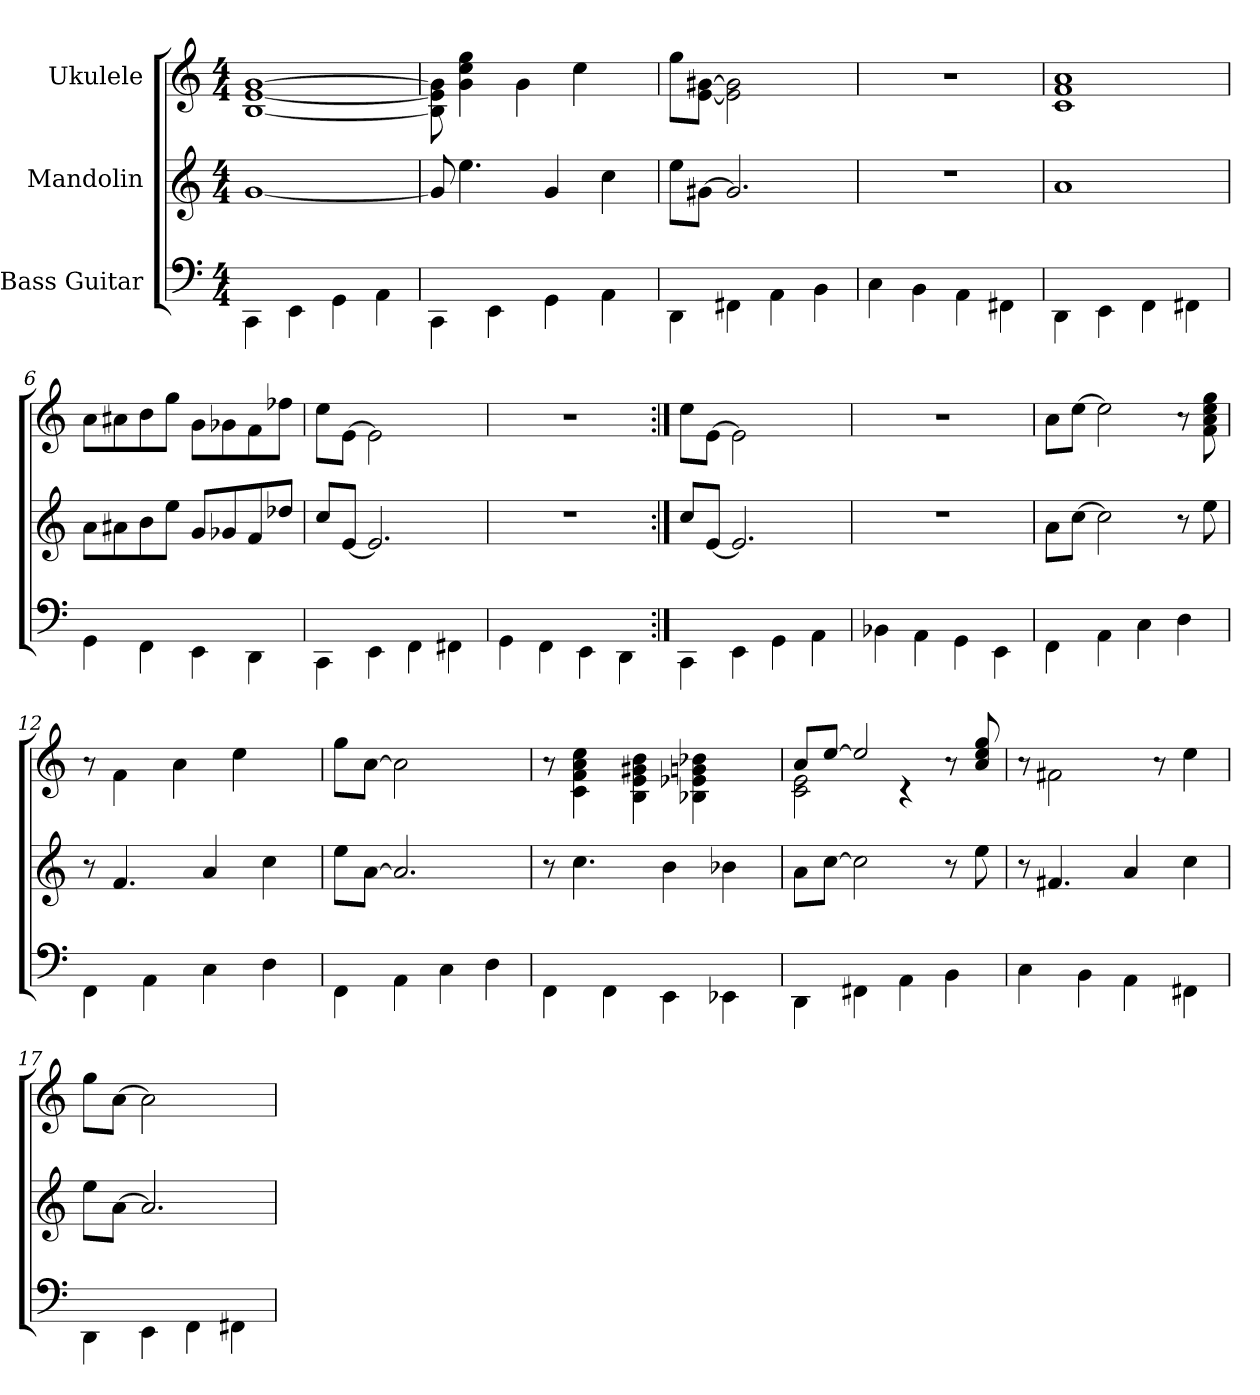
**kern	**kern	**kern
*part3	*part2	*part1
*staff3	*staff2	*staff1
*I"Bass Guitar	*I"Mandolin	*I"Ukulele
*stria4	*	*stria4
*	*clefG2	*
*k[]	*k[]	*k[]
*M4/4	*M4/4	*M4/4
=1	=1	=1
4CC\	[1g	[1B [1e [1g
4EE\	.	.
4GG\	.	.
4AA\	.	.
=2	=2	=2
4CC\	8g/]	8B\] 8e\] 8g\]
.	4.ee\	4g\ 4cc\ 4ee\
4EE\	.	.
.	.	4g\
4GG\	4g/	.
.	.	4cc\
4AA\	4cc\	.
.	.	8ryy
=3	=3	=3
4DD\	8ee\L	8ee\L
.	[8g#X\J	[8e\ [8g#\J
4FF#\	2.g#/]	2e\] 2g#\]
4AA\	.	.
4BB\	.	4ryy
=4	=4	=4
4C\	1r	1r
4BB\	.	.
4AA\	.	.
4FF#\	.	.
!!LO:LB:g=z
=5	=5	=5
4DD\	1a	1c 1f 1a
4EE\	.	.
4FF\	.	.
4FF#\	.	.
=6	=6	=6
4GG\	8a\L	8a\L
.	8a#X\	8a#\
4FF\	8b\	8b\
.	8ee\J	8ee\J
4EE\	8g/L	8g\L
.	8g-X/	8g-\
4DD\	8f/	8f\
.	8dd-X/J	8dd-\J
=7	=7	=7
4CC\	8cc/L	8cc\L
.	[8e/J	[8e\J
4EE\	2.e/]	2e\]
4FF\	.	.
4FF#\	.	4ryy
=8	=8	=8
4GG\	1r	1r
4FF\	.	.
4EE\	.	.
4DD\	.	.
=9:|!	=9:|!	=9:|!
4CC\	8cc/L	8cc\L
.	[8e/J	[8e\J
4EE\	2.e/]	2e\]
4GG\	.	.
4AA\	.	4ryy
!!LO:LB:g=z
=10	=10	=10
4BB-\	1r	1r
4AA\	.	.
4GG\	.	.
4EE\	.	.
=11	=11	=11
4FF\	8a\L	8a\L
.	[8cc\J	[8cc\J
4AA\	2cc\]	2cc\]
4C\	.	.
4D\	8r	8r
.	8ee\	8f\ 8a\ 8cc\ 8ee\
=12	=12	=12
4FF\	8r	8r
.	4.f/	4f\
4AA\	.	.
.	.	4a\
4C\	4a/	.
.	.	4cc\
4D\	4cc\	.
.	.	8ryy
=13	=13	=13
4FF\	8ee\L	8ee\L
.	[8a\J	[8a\J
4AA\	2.a/]	2a\]
4C\	.	.
4D\	.	4ryy
=14	=14	=14
4FF\	8r	8r
.	4.cc\	4c\ 4f\ 4a\ 4cc\
4FF\	.	.
.	.	4B\ 4e\ 4g#\ 4b\
4EE\	4b\	.
.	.	4B-\ 4e-\ 4g\ 4b-\
4EE-\	4b-X\	.
.	.	8ryy
=15	=15	=15
*	*	*^
4DD\	8a\L	8a/L	2c\ 2e\
.	[8cc\J	[8cc/J	.
4FF#\	2cc\]	2cc/]	.
4AA\	.	.	4r
4BB\	8r	8r	4ryy
.	8ee\	8a/ 8cc/ 8ee/	.
*	*	*v	*v
!!LO:PB:g=z
=16	=16	=16
4C\	8r	8r
.	4.f#X/	2f#\
4BB\	.	.
4AA\	4a/	.
.	.	8r
4FF#\	4cc\	4cc\
=17	=17	=17
4DD\	8ee\L	8ee\L
.	[8a\J	[8a\J
4EE\	2.a/]	2a\]
4FF\	.	.
4FF#\	.	4ryy
=	=	=
*-	*-	*-
